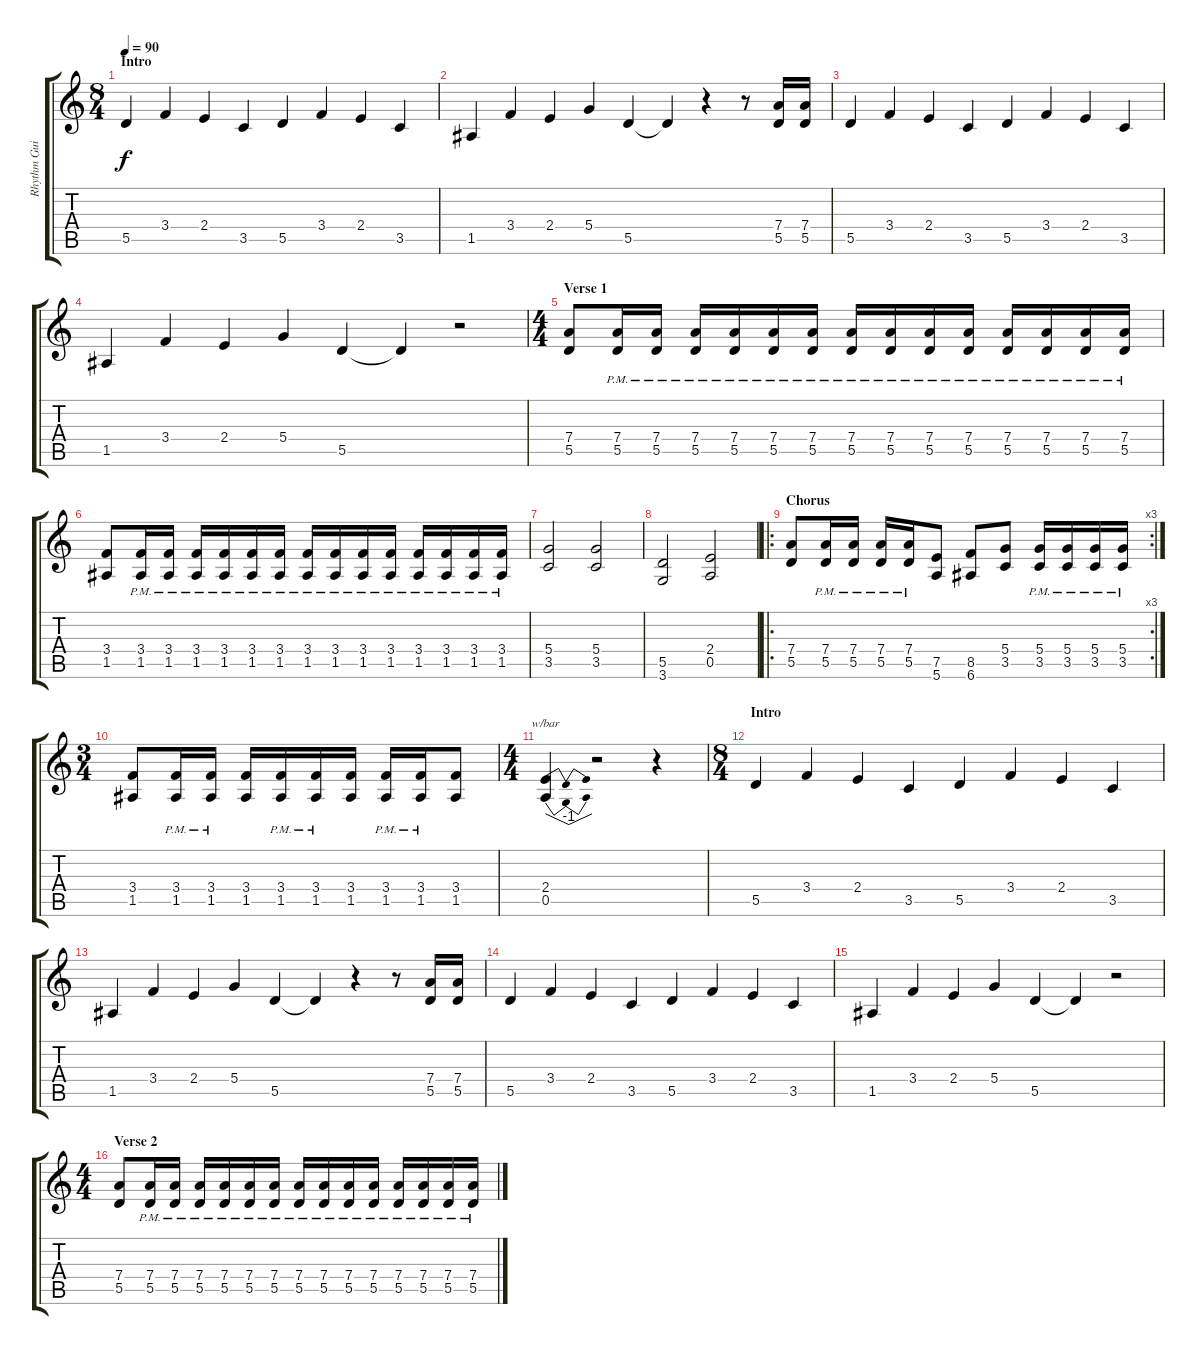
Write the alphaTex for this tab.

\track ("Rhythm Guitar" "Rhythm Gui") {instrument distortionguitar}
\staff {score tabs}
\tuning (E4 B3 G3 D3 A2 E2) {hide}
\ts (8 4)
\section ("" "Intro")
\tempo 90
\clef g2
\ks c
5.5.4{dy f instrument distortionguitar} 3.4.4 2.4.4 3.5.4 5.5.4 3.4.4 2.4.4 3.5.4 |
1.5.4 3.4.4 2.4.4 5.4.4 5.5.4 5.5{t}.4 r.4 r.8 (7.4 5.5).16 (7.4 5.5).16 |
5.5.4 3.4.4 2.4.4 3.5.4 5.5.4 3.4.4 2.4.4 3.5.4 |
1.5.4 3.4.4 2.4.4 5.4.4 5.5.4 5.5{t}.4 r.2 |
\ts (4 4)
\section ("" "Verse 1")
(7.4 5.5).8 (7.4{pm} 5.5{pm}).16 (7.4{pm} 5.5{pm}).16 (7.4{pm} 5.5{pm}).16 (7.4{pm} 5.5{pm}).16 (7.4{pm} 5.5{pm}).16 (7.4{pm} 5.5{pm}).16 (7.4{pm} 5.5{pm}).16 (7.4{pm} 5.5{pm}).16 (7.4{pm} 5.5{pm}).16 (7.4{pm} 5.5{pm}).16 (7.4{pm} 5.5{pm}).16 (7.4{pm} 5.5{pm}).16 (7.4{pm} 5.5{pm}).16 (7.4{pm} 5.5{pm}).16 |
(3.4 1.5).8 (3.4{pm} 1.5{pm}).16 (3.4{pm} 1.5{pm}).16 (3.4{pm} 1.5{pm}).16 (3.4{pm} 1.5{pm}).16 (3.4{pm} 1.5{pm}).16 (3.4{pm} 1.5{pm}).16 (3.4{pm} 1.5{pm}).16 (3.4{pm} 1.5{pm}).16 (3.4{pm} 1.5{pm}).16 (3.4{pm} 1.5{pm}).16 (3.4{pm} 1.5{pm}).16 (3.4{pm} 1.5{pm}).16 (3.4{pm} 1.5{pm}).16 (3.4{pm} 1.5{pm}).16 |
(5.4 3.5).2 (5.4 3.5).2 |
(5.5 3.6).2 (2.4 0.5).2 |
\ro
\rc 3
\section ("" "Chorus")
(7.4 5.5).8 (7.4{pm} 5.5{pm}).16 (7.4{pm} 5.5{pm}).16 (7.4{pm} 5.5{pm}).16 (7.4{pm} 5.5{pm}).16 (7.5 5.6).8 (8.5 6.6).8 (5.4 3.5).8 (5.4{pm} 3.5{pm}).16 (5.4{pm} 3.5{pm}).16 (5.4{pm} 3.5{pm}).16 (5.4{pm} 3.5{pm}).16 |
\ts (3 4)
(3.4 1.5).8 (3.4{pm} 1.5{pm}).16 (3.4{pm} 1.5{pm}).16 (3.4 1.5).16 (3.4{pm} 1.5{pm}).16 (3.4{pm} 1.5{pm}).16 (3.4 1.5).16 (3.4{pm} 1.5{pm}).16 (3.4{pm} 1.5{pm}).16 (3.4 1.5).8 |
\ts (4 4)
(2.4 0.5).4{tbe (dip default 0 0 30 -4 60 0)} r.2 r.4 |
\ts (8 4)
\section ("" "Intro")
5.5.4 3.4.4 2.4.4 3.5.4 5.5.4 3.4.4 2.4.4 3.5.4 |
1.5.4 3.4.4 2.4.4 5.4.4 5.5.4 5.5{t}.4 r.4 r.8 (7.4 5.5).16 (7.4 5.5).16 |
5.5.4 3.4.4 2.4.4 3.5.4 5.5.4 3.4.4 2.4.4 3.5.4 |
1.5.4 3.4.4 2.4.4 5.4.4 5.5.4 5.5{t}.4 r.2 |
\ts (4 4)
\section ("" "Verse 2")
(7.4 5.5).8 (7.4{pm} 5.5{pm}).16 (7.4{pm} 5.5{pm}).16 (7.4{pm} 5.5{pm}).16 (7.4{pm} 5.5{pm}).16 (7.4{pm} 5.5{pm}).16 (7.4{pm} 5.5{pm}).16 (7.4{pm} 5.5{pm}).16 (7.4{pm} 5.5{pm}).16 (7.4{pm} 5.5{pm}).16 (7.4{pm} 5.5{pm}).16 (7.4{pm} 5.5{pm}).16 (7.4{pm} 5.5{pm}).16 (7.4{pm} 5.5{pm}).16 (7.4{pm} 5.5{pm}).16
